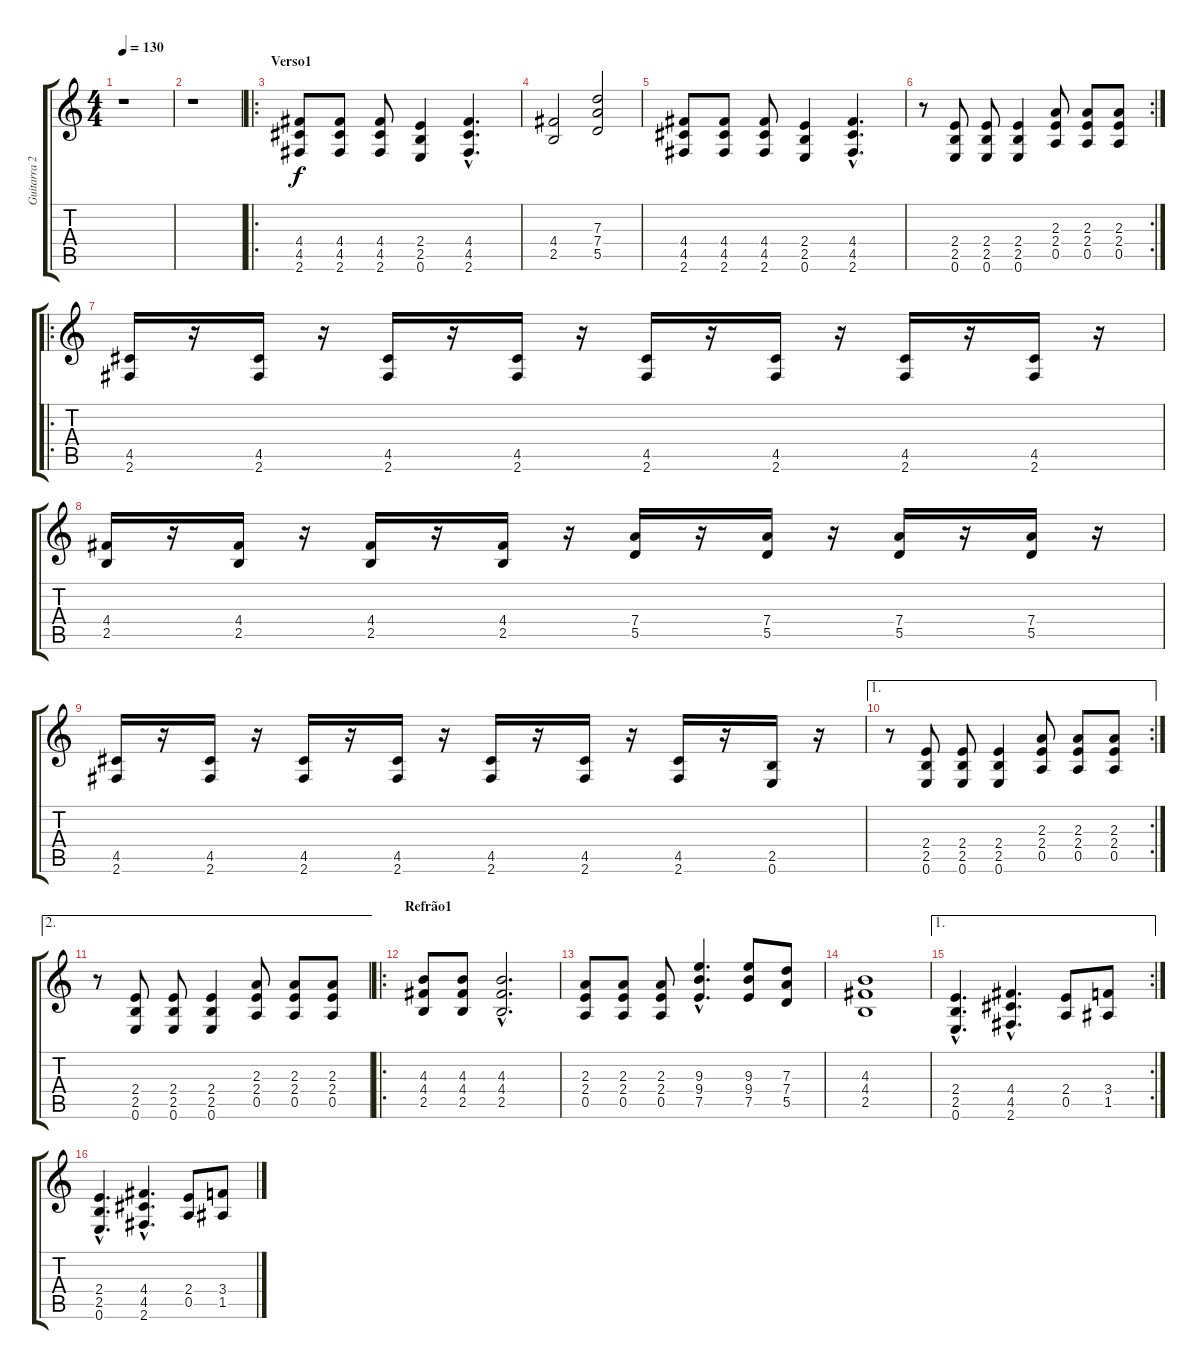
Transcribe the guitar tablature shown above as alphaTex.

\track ("Guitarra 2" "Guitarra 2") {instrument distortionguitar}
\staff {score tabs}
\tuning (E4 B3 G3 D3 A2 E2) {hide}
\ts (4 4)
\tempo 130
\clef g2
\ks c
r.1{dy f} |
r.1 |
\ro
\section ("" "Verso1")
(4.4 4.5 2.6).8 (4.4 4.5 2.6).8 (4.4 4.5 2.6).8 (2.4 2.5 0.6).4 (4.4{hac} 4.5{hac} 2.6{hac}).4{d} |
(4.4 2.5).2 (7.3 7.4 5.5).2 |
(4.4 4.5 2.6).8 (4.4 4.5 2.6).8 (4.4 4.5 2.6).8 (2.4 2.5 0.6).4 (4.4{hac} 4.5{hac} 2.6{hac}).4{d} |
\rc 2
r.8 (2.4 2.5 0.6).8 (2.4 2.5 0.6).8 (2.4 2.5 0.6).4 (2.3 2.4 0.5).8 (2.3 2.4 0.5).8 (2.3 2.4 0.5).8 |
\ro
(4.5 2.6).16 r.16 (4.5 2.6).16 r.16 (4.5 2.6).16 r.16 (4.5 2.6).16 r.16 (4.5 2.6).16 r.16 (4.5 2.6).16 r.16 (4.5 2.6).16 r.16 (4.5 2.6).16 r.16 |
(4.4 2.5).16 r.16 (4.4 2.5).16 r.16 (4.4 2.5).16 r.16 (4.4 2.5).16 r.16 (7.4 5.5).16 r.16 (7.4 5.5).16 r.16 (7.4 5.5).16 r.16 (7.4 5.5).16 r.16 |
(4.5 2.6).16 r.16 (4.5 2.6).16 r.16 (4.5 2.6).16 r.16 (4.5 2.6).16 r.16 (4.5 2.6).16 r.16 (4.5 2.6).16 r.16 (4.5 2.6).16 r.16 (2.5 0.6).16 r.16 |
\ae 1
\rc 2
r.8 (2.4 2.5 0.6).8 (2.4 2.5 0.6).8 (2.4 2.5 0.6).4 (2.3 2.4 0.5).8 (2.3 2.4 0.5).8 (2.3 2.4 0.5).8 |
\ae 2
r.8 (2.4 2.5 0.6).8 (2.4 2.5 0.6).8 (2.4 2.5 0.6).4 (2.3 2.4 0.5).8 (2.3 2.4 0.5).8 (2.3 2.4 0.5).8 |
\ro
\section ("" "Refrão1")
(4.3 4.4 2.5).8 (4.3 4.4 2.5).8 (4.3{hac} 4.4{hac} 2.5{hac}).2{d} |
(2.3 2.4 0.5).8 (2.3 2.4 0.5).8 (2.3 2.4 0.5).8 (9.3{hac} 9.4{hac} 7.5{hac}).4{d} (9.3 9.4 7.5).8 (7.3 7.4 5.5).8 |
(4.3 4.4 2.5).1 |
\ae 1
\rc 2
(2.4{hac} 2.5{hac} 0.6{hac}).4{d} (4.4{hac} 4.5{hac} 2.6{hac}).4{d} (2.4 0.5).8 (3.4 1.5).8 |
(2.4{hac} 2.5{hac} 0.6{hac}).4{d} (4.4{hac} 4.5{hac} 2.6{hac}).4{d} (2.4 0.5).8 (3.4 1.5).8
